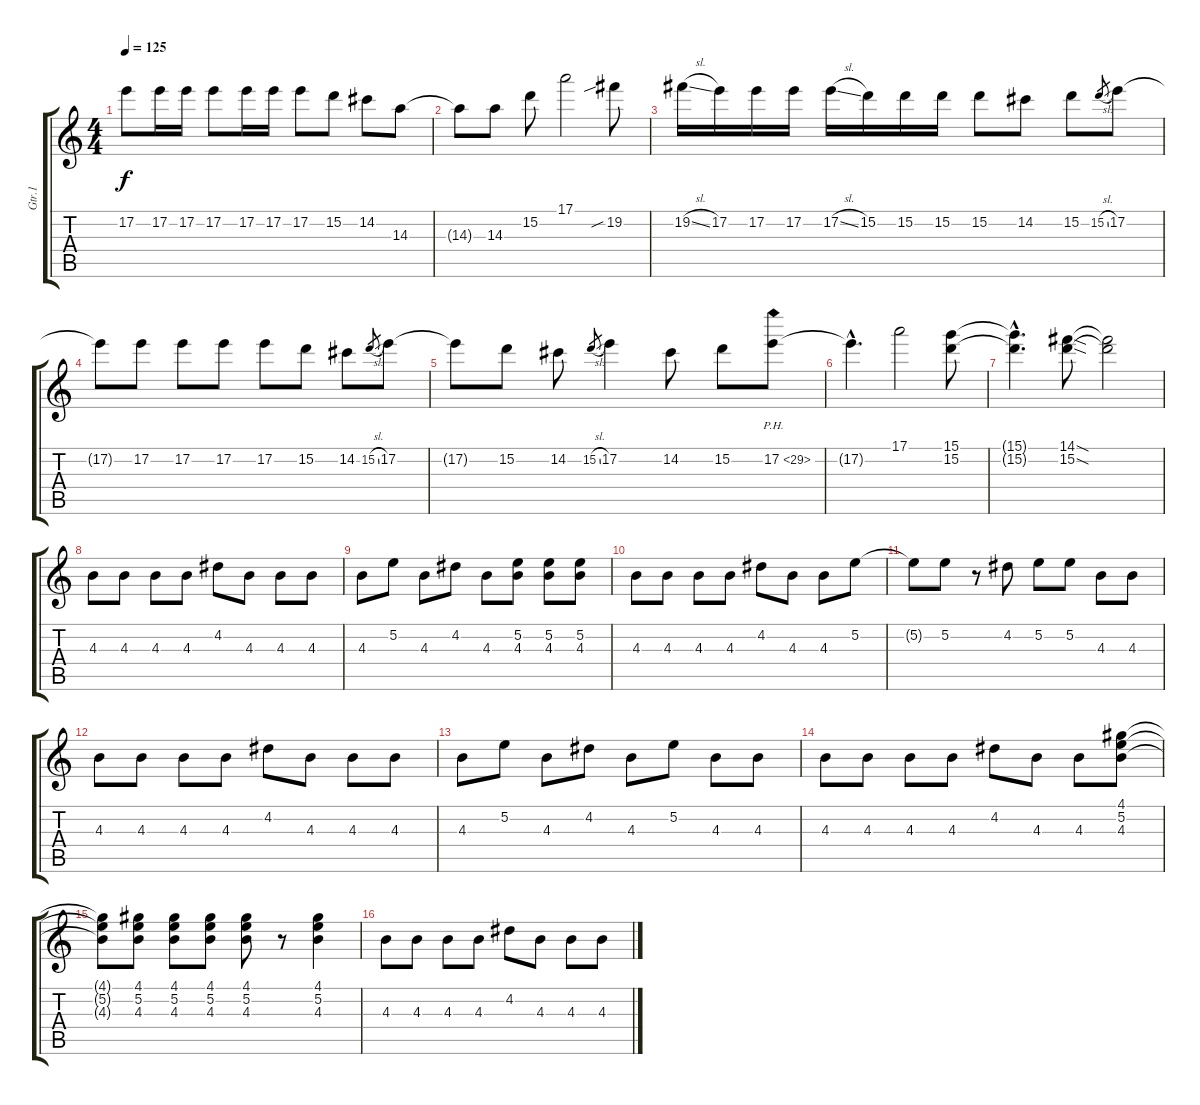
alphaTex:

\track ("Gtr.1" "Gtr.1") {instrument distortionguitar}
\staff {score tabs}
\tuning (E4 B3 G3 D3 A2 E2) {hide}
\ts (4 4)
\tempo 125
\clef g2
\ks c
17.2.8{dy f} 17.2.16 17.2.16 17.2.8 17.2.16 17.2.16 17.2.8 15.2.8 14.2.8 14.3.8 |
14.3{t}.8 14.3.8 15.2.8 17.1.2 19.2{sib}.8 |
19.2{sl}.16 17.2.16 17.2.16 17.2.16 17.2{sl}.16 15.2.16 15.2.16 15.2.16 15.2.8 14.2.8 15.2.8 15.2{sl}.8{gr} 17.2.8 |
17.2{t}.8 17.2.8 17.2.8 17.2.8 17.2.8 15.2.8 14.2.8 15.2{sl}.8{gr} 17.2.8 |
17.2{t}.8 15.2.8 14.2.8 15.2{sl}.8{gr} 17.2.4 14.2.8 15.2.8 17.2{ph 12}.8 |
17.2{hac t}.4{d} 17.1.2 (15.1 15.2).8 |
(15.1{hac t} 15.2{hac t}).4{d} (14.1{sod} 15.2{sod}).8 (14.1{t} 15.2{t}).2 |
4.3.8 4.3.8 4.3.8 4.3.8 4.2.8 4.3.8 4.3.8 4.3.8 |
4.3.8 5.2.8 4.3.8 4.2.8 4.3.8 (5.2 4.3).8 (5.2 4.3).8 (5.2 4.3).8 |
4.3.8 4.3.8 4.3.8 4.3.8 4.2.8 4.3.8 4.3.8 5.2.8 |
5.2{t}.8 5.2.8 r.8 4.2.8 5.2.8 5.2.8 4.3.8 4.3.8 |
4.3.8 4.3.8 4.3.8 4.3.8 4.2.8 4.3.8 4.3.8 4.3.8 |
4.3.8 5.2.8 4.3.8 4.2.8 4.3.8 5.2.8 4.3.8 4.3.8 |
4.3.8 4.3.8 4.3.8 4.3.8 4.2.8 4.3.8 4.3.8 (4.1 5.2 4.3).8 |
(4.1{t} 5.2{t} 4.3{t}).8 (4.1 5.2 4.3).8 (4.1 5.2 4.3).8 (4.1 5.2 4.3).8 (4.1 5.2 4.3).8 r.8 (4.1 5.2 4.3).4 |
4.3.8 4.3.8 4.3.8 4.3.8 4.2.8 4.3.8 4.3.8 4.3.8
